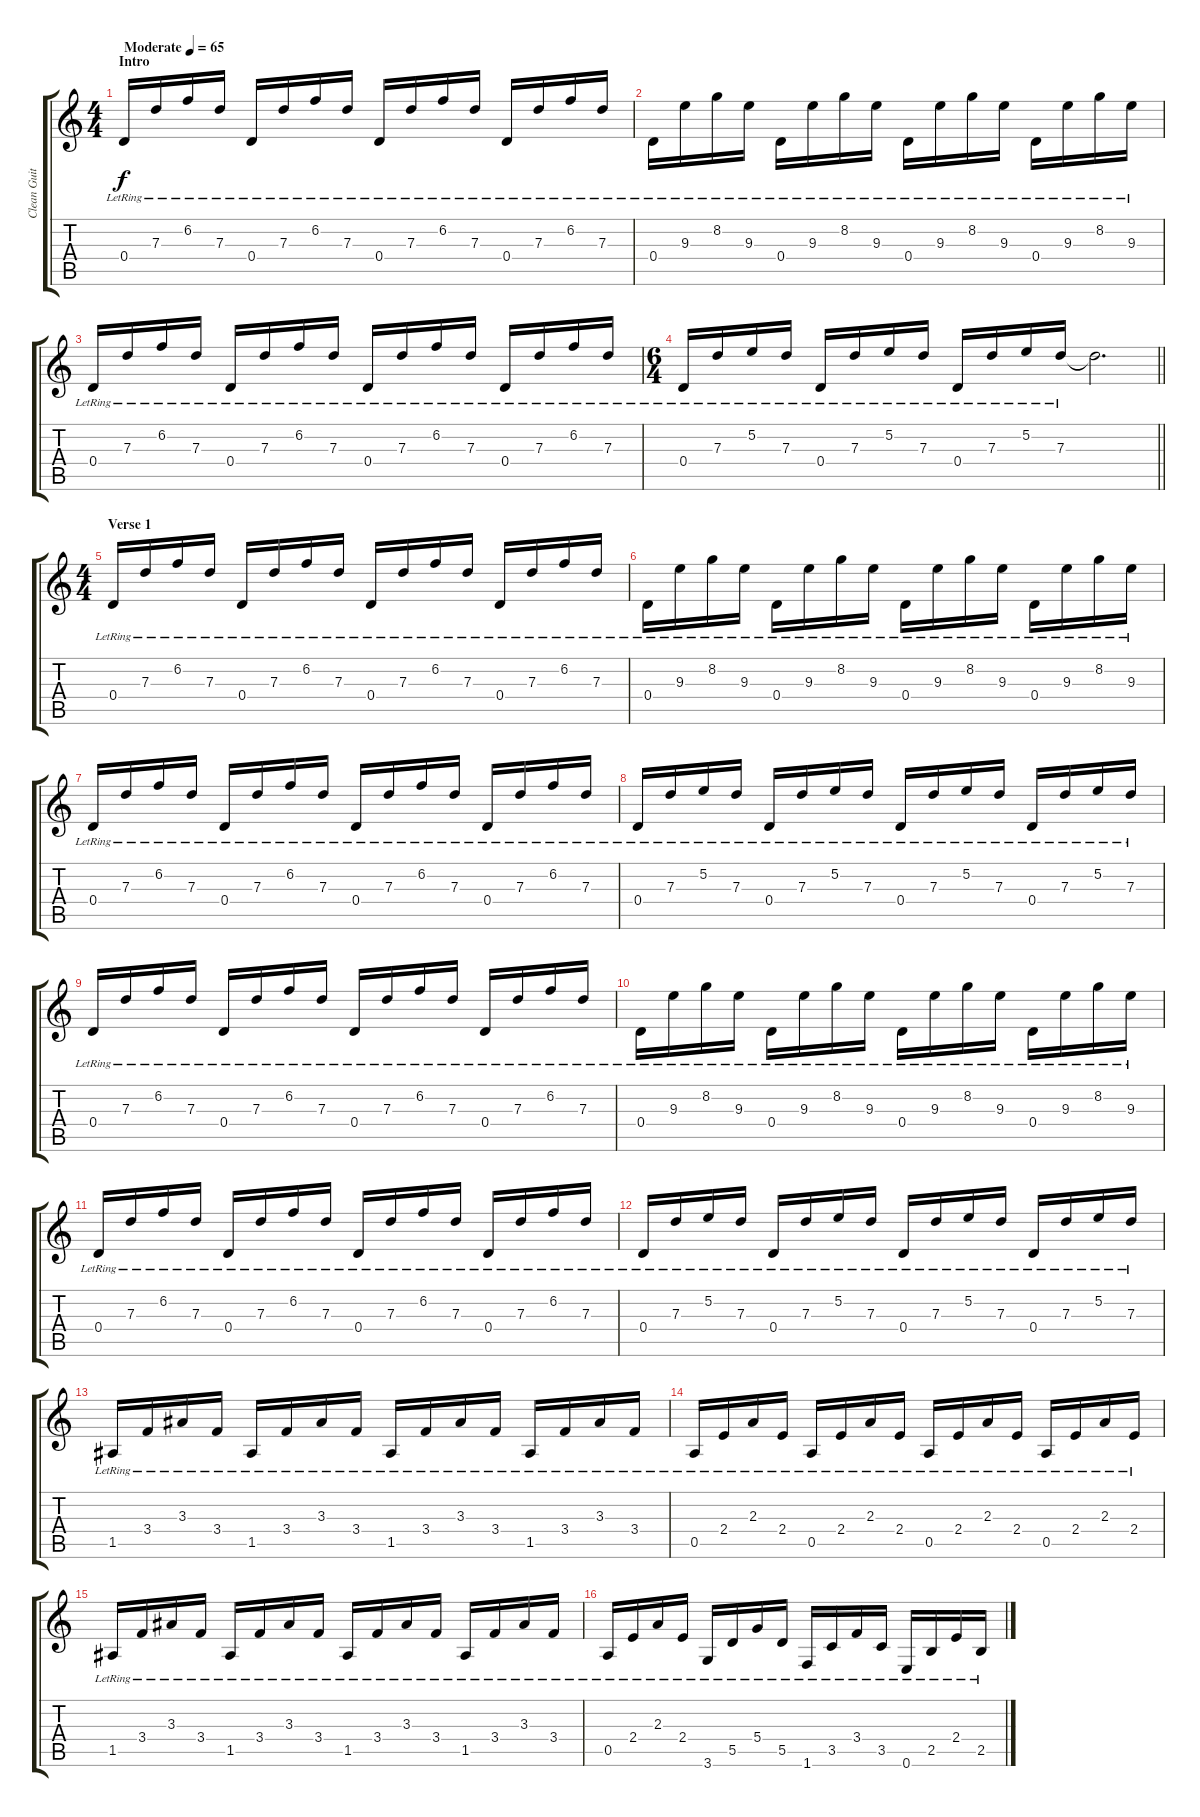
\track ("Clean Guitar 1" "Clean Guit") {instrument electricguitarclean}
\staff {score tabs}
\tuning (E4 B3 G3 D3 A2 E2) {hide}
\ts (4 4)
\section ("" "Intro")
\tempo (65 "Moderate")
\clef g2
\ks c
0.4{lr}.16{dy f instrument electricguitarclean} 7.3{lr}.16 6.2{lr}.16 7.3{lr}.16 0.4{lr}.16 7.3{lr}.16 6.2{lr}.16 7.3{lr}.16 0.4{lr}.16 7.3{lr}.16 6.2{lr}.16 7.3{lr}.16 0.4{lr}.16 7.3{lr}.16 6.2{lr}.16 7.3{lr}.16 |
0.4{lr}.16 9.3{lr}.16 8.2{lr}.16 9.3{lr}.16 0.4{lr}.16 9.3{lr}.16 8.2{lr}.16 9.3{lr}.16 0.4{lr}.16 9.3{lr}.16 8.2{lr}.16 9.3{lr}.16 0.4{lr}.16 9.3{lr}.16 8.2{lr}.16 9.3{lr}.16 |
0.4{lr}.16 7.3{lr}.16 6.2{lr}.16 7.3{lr}.16 0.4{lr}.16 7.3{lr}.16 6.2{lr}.16 7.3{lr}.16 0.4{lr}.16 7.3{lr}.16 6.2{lr}.16 7.3{lr}.16 0.4{lr}.16 7.3{lr}.16 6.2{lr}.16 7.3{lr}.16 |
\ts (6 4)
\barLineRight lightlight
0.4{lr}.16 7.3{lr}.16 5.2{lr}.16 7.3{lr}.16 0.4{lr}.16 7.3{lr}.16 5.2{lr}.16 7.3{lr}.16 0.4{lr}.16 7.3{lr}.16 5.2{lr}.16 7.3{lr}.16 7.3{t}.2{d} |
\ts (4 4)
\section ("" "Verse 1")
0.4{lr}.16 7.3{lr}.16 6.2{lr}.16 7.3{lr}.16 0.4{lr}.16 7.3{lr}.16 6.2{lr}.16 7.3{lr}.16 0.4{lr}.16 7.3{lr}.16 6.2{lr}.16 7.3{lr}.16 0.4{lr}.16 7.3{lr}.16 6.2{lr}.16 7.3{lr}.16 |
0.4{lr}.16 9.3{lr}.16 8.2{lr}.16 9.3{lr}.16 0.4{lr}.16 9.3{lr}.16 8.2{lr}.16 9.3{lr}.16 0.4{lr}.16 9.3{lr}.16 8.2{lr}.16 9.3{lr}.16 0.4{lr}.16 9.3{lr}.16 8.2{lr}.16 9.3{lr}.16 |
0.4{lr}.16 7.3{lr}.16 6.2{lr}.16 7.3{lr}.16 0.4{lr}.16 7.3{lr}.16 6.2{lr}.16 7.3{lr}.16 0.4{lr}.16 7.3{lr}.16 6.2{lr}.16 7.3{lr}.16 0.4{lr}.16 7.3{lr}.16 6.2{lr}.16 7.3{lr}.16 |
0.4{lr}.16 7.3{lr}.16 5.2{lr}.16 7.3{lr}.16 0.4{lr}.16 7.3{lr}.16 5.2{lr}.16 7.3{lr}.16 0.4{lr}.16 7.3{lr}.16 5.2{lr}.16 7.3{lr}.16 0.4{lr}.16 7.3{lr}.16 5.2{lr}.16 7.3{lr}.16 |
0.4{lr}.16 7.3{lr}.16 6.2{lr}.16 7.3{lr}.16 0.4{lr}.16 7.3{lr}.16 6.2{lr}.16 7.3{lr}.16 0.4{lr}.16 7.3{lr}.16 6.2{lr}.16 7.3{lr}.16 0.4{lr}.16 7.3{lr}.16 6.2{lr}.16 7.3{lr}.16 |
0.4{lr}.16 9.3{lr}.16 8.2{lr}.16 9.3{lr}.16 0.4{lr}.16 9.3{lr}.16 8.2{lr}.16 9.3{lr}.16 0.4{lr}.16 9.3{lr}.16 8.2{lr}.16 9.3{lr}.16 0.4{lr}.16 9.3{lr}.16 8.2{lr}.16 9.3{lr}.16 |
0.4{lr}.16 7.3{lr}.16 6.2{lr}.16 7.3{lr}.16 0.4{lr}.16 7.3{lr}.16 6.2{lr}.16 7.3{lr}.16 0.4{lr}.16 7.3{lr}.16 6.2{lr}.16 7.3{lr}.16 0.4{lr}.16 7.3{lr}.16 6.2{lr}.16 7.3{lr}.16 |
0.4{lr}.16 7.3{lr}.16 5.2{lr}.16 7.3{lr}.16 0.4{lr}.16 7.3{lr}.16 5.2{lr}.16 7.3{lr}.16 0.4{lr}.16 7.3{lr}.16 5.2{lr}.16 7.3{lr}.16 0.4{lr}.16 7.3{lr}.16 5.2{lr}.16 7.3{lr}.16 |
1.5{lr}.16 3.4{lr}.16 3.3{lr}.16 3.4{lr}.16 1.5{lr}.16 3.4{lr}.16 3.3{lr}.16 3.4{lr}.16 1.5{lr}.16 3.4{lr}.16 3.3{lr}.16 3.4{lr}.16 1.5{lr}.16 3.4{lr}.16 3.3{lr}.16 3.4{lr}.16 |
0.5{lr}.16 2.4{lr}.16 2.3{lr}.16 2.4{lr}.16 0.5{lr}.16 2.4{lr}.16 2.3{lr}.16 2.4{lr}.16 0.5{lr}.16 2.4{lr}.16 2.3{lr}.16 2.4{lr}.16 0.5{lr}.16 2.4{lr}.16 2.3{lr}.16 2.4{lr}.16 |
1.5{lr}.16 3.4{lr}.16 3.3{lr}.16 3.4{lr}.16 1.5{lr}.16 3.4{lr}.16 3.3{lr}.16 3.4{lr}.16 1.5{lr}.16 3.4{lr}.16 3.3{lr}.16 3.4{lr}.16 1.5{lr}.16 3.4{lr}.16 3.3{lr}.16 3.4{lr}.16 |
0.5{lr}.16 2.4{lr}.16 2.3{lr}.16 2.4{lr}.16 3.6{lr}.16 5.5{lr}.16 5.4{lr}.16 5.5{lr}.16 1.6{lr}.16 3.5{lr}.16 3.4{lr}.16 3.5{lr}.16 0.6{lr}.16 2.5{lr}.16 2.4{lr}.16 2.5{lr}.16
